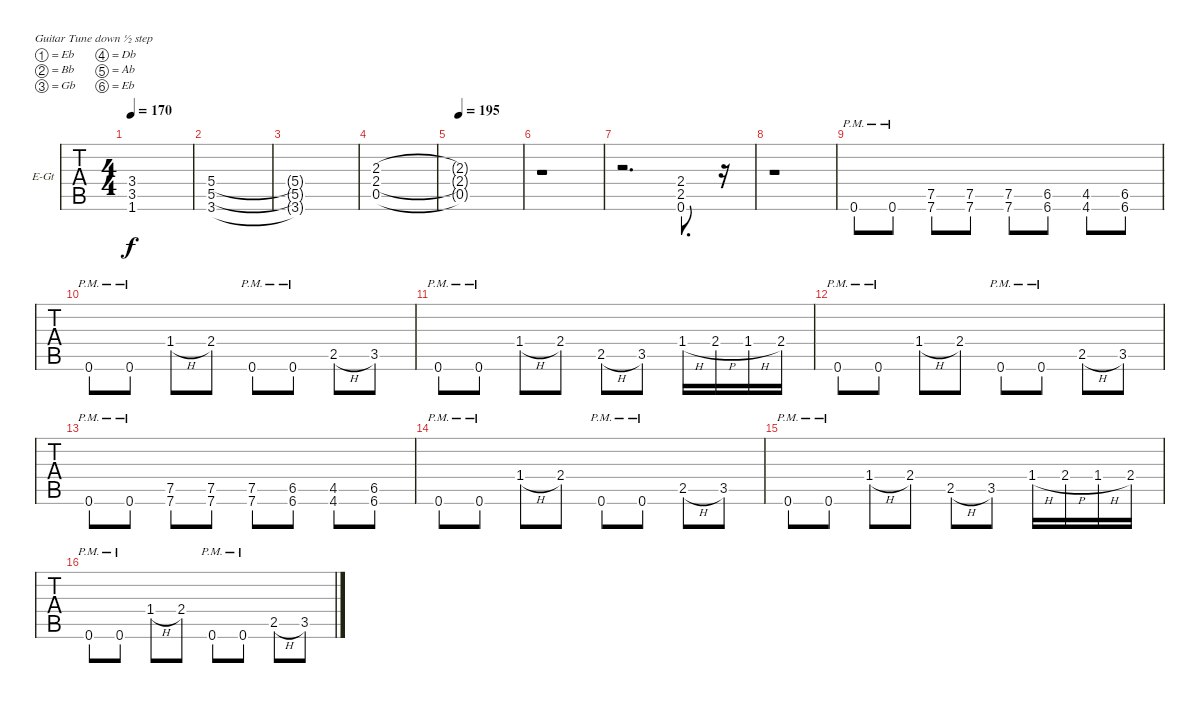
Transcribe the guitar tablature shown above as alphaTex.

\bracketExtendMode groupsimilarinstruments
\firstSystemTrackNameOrientation horizontal
\otherSystemsTrackNameOrientation horizontal
\track ("Илья Мамонтов" "E-Gt") {instrument distortionguitar}
\staff {tabs}
\tuning (Eb4 Bb3 Gb3 Db3 Ab2 Eb2)
\ts (4 4)
\tempo 170
\clef g2
\ks c
(3.4{t} 3.5{t} 1.6{t}).1{dy f} |
(5.4 5.5 3.6).1 |
(5.4{t} 5.5{t} 3.6{t}).1 |
(2.3 2.4 0.5).1 |
\tempo 195
(2.3{t} 2.4{t} 0.5{t}).1 |
r.1 |
r.2{d} (2.4 2.5 0.6).8{d} r.16 |
r.1 |
0.6{pm}.8 0.6{pm}.8 (7.5 7.6).8 (7.5 7.6).8 (7.5 7.6).8 (6.5 6.6).8 (4.5 4.6).8 (6.5 6.6).8 |
0.6{pm}.8 0.6{pm}.8 1.4{h}.8 2.4.8 0.6{pm}.8 0.6{pm}.8 2.5{h}.8 3.5.8 |
0.6{pm}.8 0.6{pm}.8 1.4{h}.8 2.4.8 2.5{h}.8 3.5.8 1.4{h}.16 2.4{h}.16 1.4{h}.16 2.4.16 |
0.6{pm}.8 0.6{pm}.8 1.4{h}.8 2.4.8 0.6{pm}.8 0.6{pm}.8 2.5{h}.8 3.5.8 |
0.6{pm}.8 0.6{pm}.8 (7.5 7.6).8 (7.5 7.6).8 (7.5 7.6).8 (6.5 6.6).8 (4.5 4.6).8 (6.5 6.6).8 |
0.6{pm}.8 0.6{pm}.8 1.4{h}.8 2.4.8 0.6{pm}.8 0.6{pm}.8 2.5{h}.8 3.5.8 |
0.6{pm}.8 0.6{pm}.8 1.4{h}.8 2.4.8 2.5{h}.8 3.5.8 1.4{h}.16 2.4{h}.16 1.4{h}.16 2.4.16 |
0.6{pm}.8 0.6{pm}.8 1.4{h}.8 2.4.8 0.6{pm}.8 0.6{pm}.8 2.5{h}.8 3.5.8
